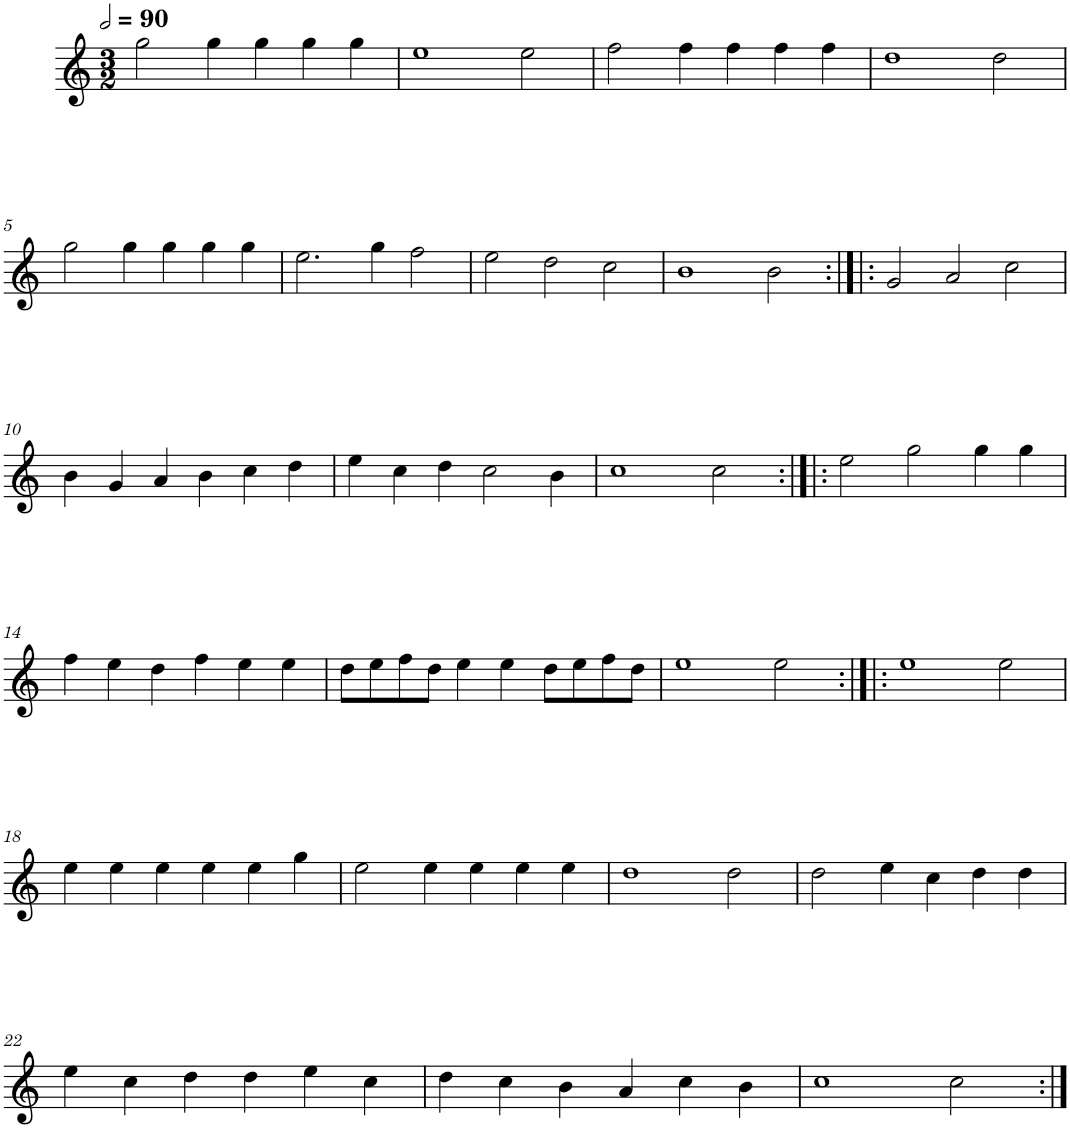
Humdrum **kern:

**kern
*part1
*staff1
*I"Quatre parties
*clefG2
*k[]
*M3/2
*MM180
=1
2gg\
4gg\
4gg\
4gg\
4gg\
=2
1ee
2ee\
=3
2ff\
4ff\
4ff\
4ff\
4ff\
=4
1dd
2dd\
!!LO:LB:g=z
=5
2gg\
4gg\
4gg\
4gg\
4gg\
=6
2.ee\
4gg\
2ff\
=7
2ee\
2dd\
2cc\
=8
1b
2b\
=9:|!|:
2g/
2a/
2cc\
!!LO:LB:g=z
=10
4b\
4g/
4a/
4b\
4cc\
4dd\
=11
4ee\
4cc\
4dd\
2cc\
4b\
=12
1cc
2cc\
=13:|!|:
2ee\
2gg\
4gg\
4gg\
!!LO:LB:g=z
=14
4ff\
4ee\
4dd\
4ff\
4ee\
4ee\
=15
8dd\L
8ee\
8ff\
8dd\J
4ee\
4ee\
8dd\L
8ee\
8ff\
8dd\J
=16
1ee
2ee\
=17:|!|:
1ee
2ee\
!!LO:LB:g=z
=18
4ee\
4ee\
4ee\
4ee\
4ee\
4gg\
=19
2ee\
4ee\
4ee\
4ee\
4ee\
=20
1dd
2dd\
=21
2dd\
4ee\
4cc\
4dd\
4dd\
!!LO:LB:g=z
=22
4ee\
4cc\
4dd\
4dd\
4ee\
4cc\
=23
4dd\
4cc\
4b\
4a/
4cc\
4b\
=24
1cc
2cc\
=:|!
*-
